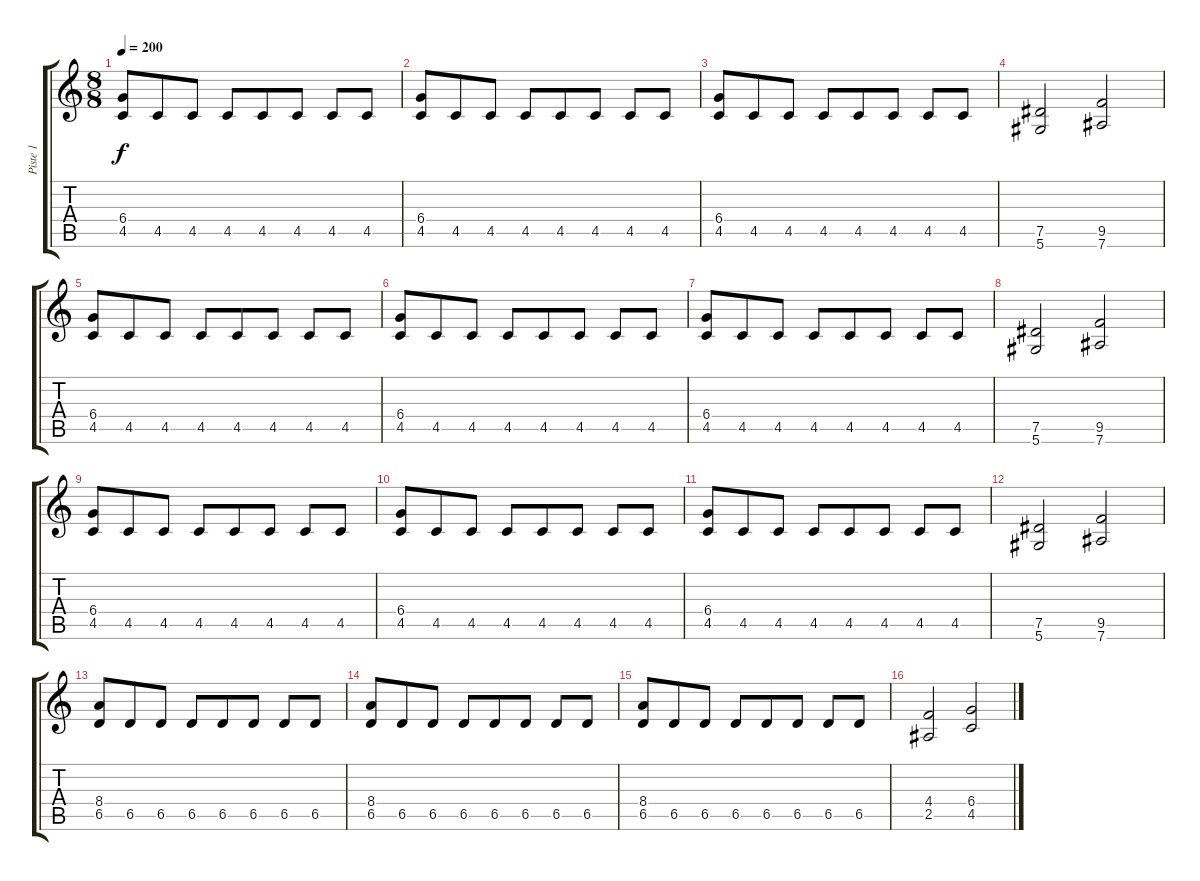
\track ("Piste 1" "Piste 1") {instrument distortionguitar}
\staff {score tabs}
\tuning (Eb4 Bb3 Gb3 Db3 Ab2 Eb2) {hide}
\ts (8 8)
\tempo 200
\clef g2
\ks c
(6.4 4.5).8{dy f} 4.5.8 4.5.8 4.5.8 4.5.8 4.5.8 4.5.8 4.5.8 |
(6.4 4.5).8 4.5.8 4.5.8 4.5.8 4.5.8 4.5.8 4.5.8 4.5.8 |
(6.4 4.5).8 4.5.8 4.5.8 4.5.8 4.5.8 4.5.8 4.5.8 4.5.8 |
(7.5 5.6).2 (9.5 7.6).2 |
(6.4 4.5).8 4.5.8 4.5.8 4.5.8 4.5.8 4.5.8 4.5.8 4.5.8 |
(6.4 4.5).8 4.5.8 4.5.8 4.5.8 4.5.8 4.5.8 4.5.8 4.5.8 |
(6.4 4.5).8 4.5.8 4.5.8 4.5.8 4.5.8 4.5.8 4.5.8 4.5.8 |
(7.5 5.6).2 (9.5 7.6).2 |
(6.4 4.5).8 4.5.8 4.5.8 4.5.8 4.5.8 4.5.8 4.5.8 4.5.8 |
(6.4 4.5).8 4.5.8 4.5.8 4.5.8 4.5.8 4.5.8 4.5.8 4.5.8 |
(6.4 4.5).8 4.5.8 4.5.8 4.5.8 4.5.8 4.5.8 4.5.8 4.5.8 |
(7.5 5.6).2 (9.5 7.6).2 |
(8.4 6.5).8 6.5.8 6.5.8 6.5.8 6.5.8 6.5.8 6.5.8 6.5.8 |
(8.4 6.5).8 6.5.8 6.5.8 6.5.8 6.5.8 6.5.8 6.5.8 6.5.8 |
(8.4 6.5).8 6.5.8 6.5.8 6.5.8 6.5.8 6.5.8 6.5.8 6.5.8 |
(4.4 2.5).2 (6.4 4.5).2
